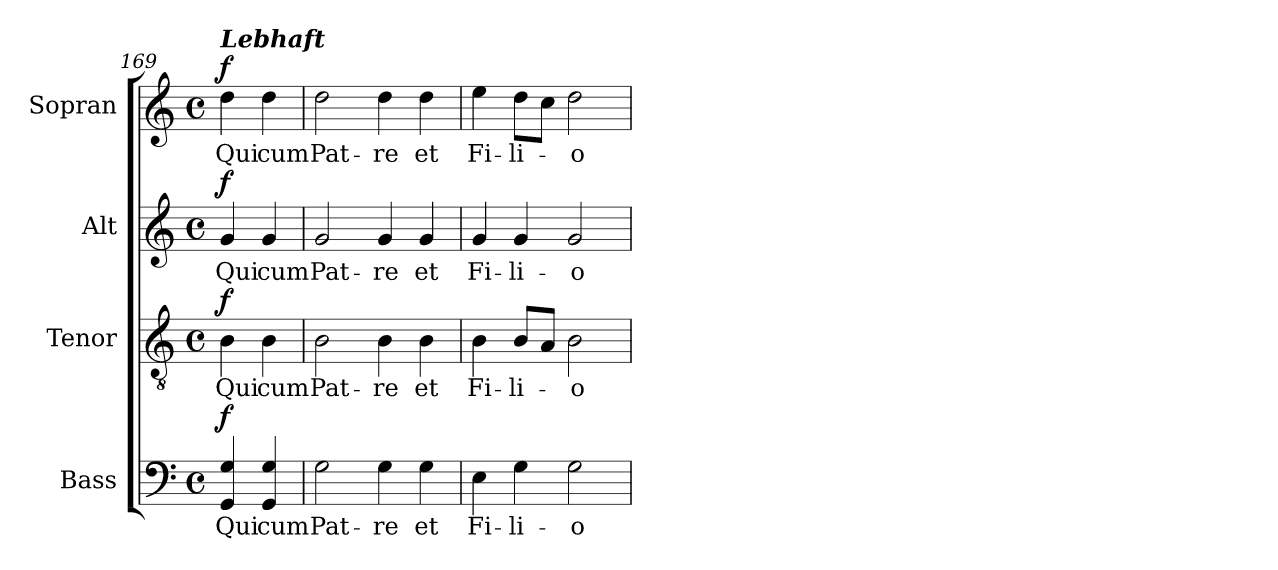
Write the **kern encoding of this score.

**kern	**text	**dynam	**kern	**text	**dynam	**kern	**text	**dynam	**kern	**text	**dynam
*part4	*part4	*part4	*part3	*part3	*part3	*part2	*part2	*part2	*part1	*part1	*part1
*staff4	*staff4	*staff4	*staff3	*staff3	*staff3	*staff2	*staff2	*staff2	*staff1	*staff1	*staff1
*I"Bass	*	*	*I"Tenor	*	*	*I"Alt	*	*	*I"Sopran	*	*
*I'B.	*	*	*I'T.	*	*	*I'A.	*	*	*I'S.	*	*
!!LO:LB:g=z
*clefF4	*	*	*clefGv2	*	*	*clefG2	*	*	*clefG2	*	*
*k[]	*	*	*k[]	*	*	*k[]	*	*	*k[]	*	*
*C:	*	*	*C:	*	*	*C:	*	*	*C:	*	*
*M4/4	*	*	*M4/4	*	*	*M4/4	*	*	*M4/4	*	*
*met(c)	*	*	*met(c)	*	*	*met(c)	*	*	*met(c)	*	*
=169	=169	=169	=169	=169	=169	=169	=169	=169	=169	=169	=169
!	!	!	!	!	!	!	!	!	!LO:TX:a:Bi:t=Lebhaft	!	!
!	!LO:LY:b	!LO:DY:a	!	!LO:LY:b	!LO:DY:a	!	!LO:LY:b	!LO:DY:a	!	!LO:LY:b	!LO:DY:a
4GG/ 4G/	Qui	f	4B\	Qui	f	4g/	Qui	f	4dd\	Qui	f
!	!LO:LY:b	!	!	!LO:LY:b	!	!	!LO:LY:b	!	!	!LO:LY:b	!
4GG/ 4G/	cum	.	4B\	cum	.	4g/	cum	.	4dd\	cum	.
=170	=170	=170	=170	=170	=170	=170	=170	=170	=170	=170	=170
!	!LO:LY:b	!	!	!LO:LY:b	!	!	!LO:LY:b	!	!	!LO:LY:b	!
2G\	Pat-	.	2B\	Pat-	.	2g/	Pat-	.	2dd\	Pat-	.
!	!LO:LY:b	!	!	!LO:LY:b	!	!	!LO:LY:b	!	!	!LO:LY:b	!
4G\	-re	.	4B\	-re	.	4g/	-re	.	4dd\	-re	.
!	!LO:LY:b	!	!	!LO:LY:b	!	!	!LO:LY:b	!	!	!LO:LY:b	!
4G\	et	.	4B\	et	.	4g/	et	.	4dd\	et	.
=171	=171	=171	=171	=171	=171	=171	=171	=171	=171	=171	=171
!	!LO:LY:b	!	!	!LO:LY:b	!	!	!LO:LY:b	!	!	!LO:LY:b	!
4E\	Fi-	.	4B\	Fi-	.	4g/	Fi-	.	4ee\	Fi-	.
!	!LO:LY:b	!	!	!LO:LY:b	!	!	!LO:LY:b	!	!	!LO:LY:b	!
4G\	-li-	.	8B/L	-li-	.	4g/	-li-	.	8dd\L	-li-	.
.	.	.	8A/J	.	.	.	.	.	8cc\J	.	.
!	!LO:LY:b	!	!	!LO:LY:b	!	!	!LO:LY:b	!	!	!LO:LY:b	!
2G\	-o	.	2B\	-o	.	2g/	-o	.	2dd\	-o	.
=	=	=	=	=	=	=	=	=	=	=	=
*-	*-	*-	*-	*-	*-	*-	*-	*-	*-	*-	*-
